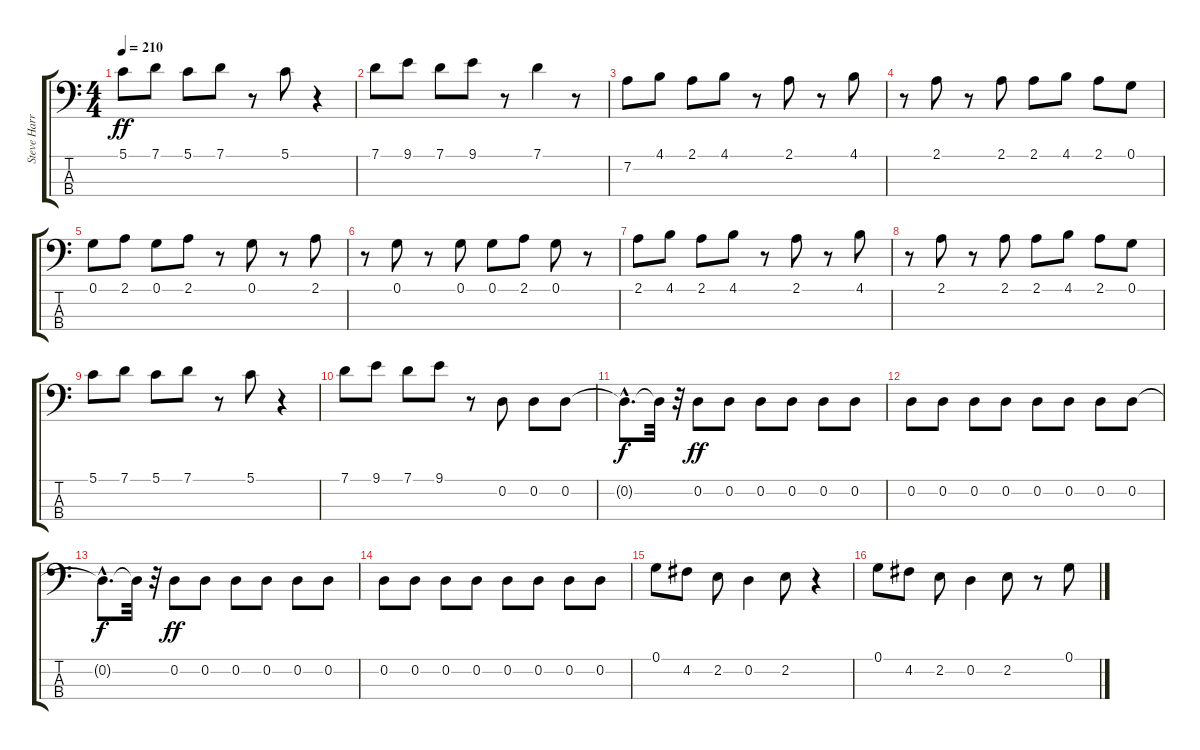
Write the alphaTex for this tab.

\track ("Steve Harris" "Steve Harr") {instrument electricbassfinger}
\staff {score tabs}
\tuning (G2 D2 A1 E1) {hide}
\ts (4 4)
\tempo 210
\clef f4
\ks c
5.1.8{dy ff} 7.1.8 5.1.8 7.1.8 r.8 5.1.8 r.4 |
7.1.8 9.1.8 7.1.8 9.1.8 r.8 7.1.4 r.8 |
7.2.8 4.1.8 2.1.8 4.1.8 r.8 2.1.8 r.8 4.1.8 |
r.8 2.1.8 r.8 2.1.8 2.1.8 4.1.8 2.1.8 0.1.8 |
0.1.8 2.1.8 0.1.8 2.1.8 r.8 0.1.8 r.8 2.1.8 |
r.8 0.1.8 r.8 0.1.8 0.1.8 2.1.8 0.1.8 r.8 |
2.1.8 4.1.8 2.1.8 4.1.8 r.8 2.1.8 r.8 4.1.8 |
r.8 2.1.8 r.8 2.1.8 2.1.8 4.1.8 2.1.8 0.1.8 |
5.1.8 7.1.8 5.1.8 7.1.8 r.8 5.1.8 r.4 |
7.1.8 9.1.8 7.1.8 9.1.8 r.8 0.2.8 0.2.8 0.2.8 |
0.2{hac t}.8{d dy f} 0.2{t}.32 r.32 0.2.8{dy ff} 0.2.8 0.2.8 0.2.8 0.2.8 0.2.8 |
0.2.8 0.2.8 0.2.8 0.2.8 0.2.8 0.2.8 0.2.8 0.2.8 |
0.2{hac t}.8{d dy f} 0.2{t}.32 r.32 0.2.8{dy ff} 0.2.8 0.2.8 0.2.8 0.2.8 0.2.8 |
0.2.8 0.2.8 0.2.8 0.2.8 0.2.8 0.2.8 0.2.8 0.2.8 |
0.1.8 4.2.8 2.2.8 0.2.4 2.2.8 r.4 |
0.1.8 4.2.8 2.2.8 0.2.4 2.2.8 r.8 0.1.8
